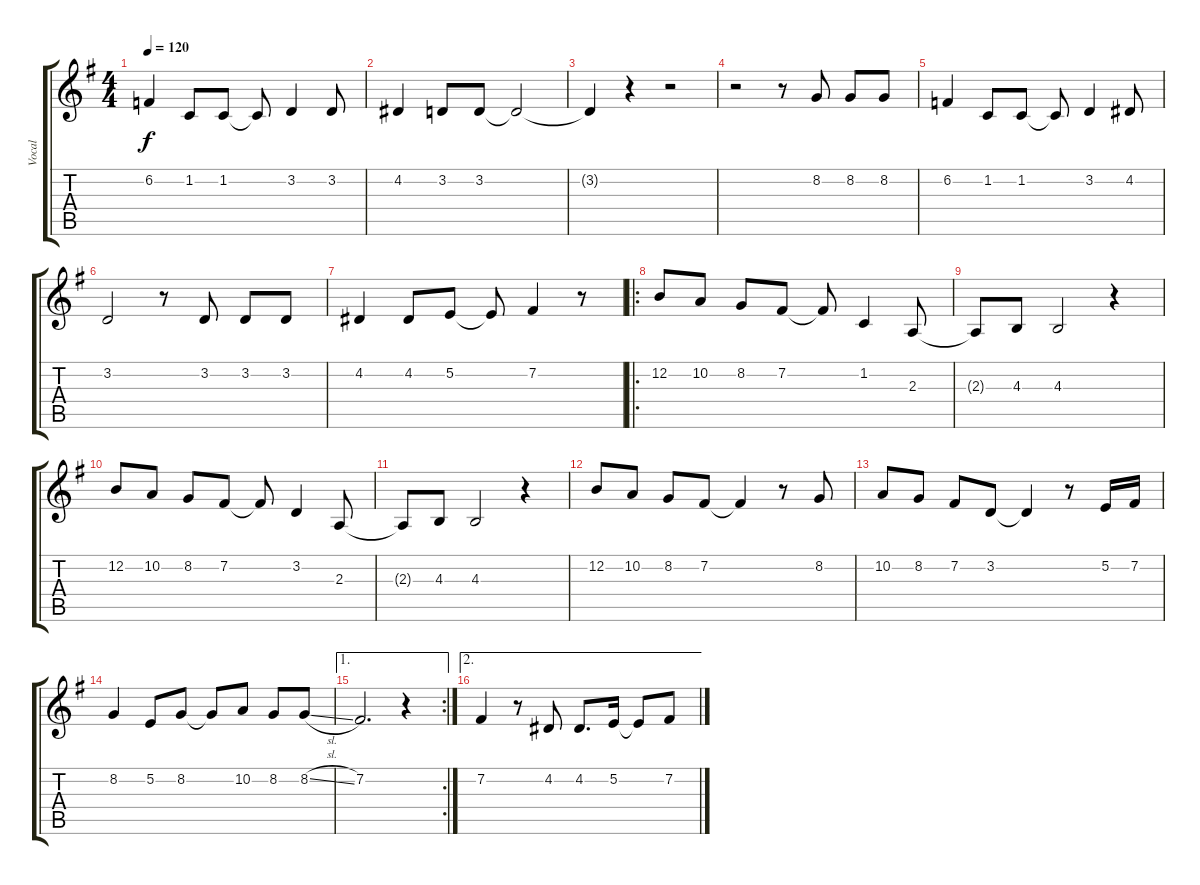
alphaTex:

\track ("Vocal" "Vocal") {instrument lead1square}
\staff {score tabs}
\tuning (E4 B3 G3 D3 A2 E2) {hide}
\ts (4 4)
\tempo 120
\clef g2
\ks g
6.2.4{dy f} 1.2.8 1.2.8 1.2{t}.8 3.2.4 3.2.8 |
4.2.4 3.2.8 3.2.8 3.2{t}.2 |
3.2{t}.4 r.4 r.2 |
r.2 r.8 8.2.8 8.2.8 8.2.8 |
6.2.4 1.2.8 1.2.8 1.2{t}.8 3.2.4 4.2.8 |
3.2.2 r.8 3.2.8 3.2.8 3.2.8 |
4.2.4 4.2.8 5.2.8 5.2{t}.8 7.2.4 r.8 |
\ro
12.2.8 10.2.8 8.2.8 7.2.8 7.2{t}.8 1.2.4 2.3.8 |
2.3{t}.8 4.3.8 4.3.2 r.4 |
12.2.8 10.2.8 8.2.8 7.2.8 7.2{t}.8 3.2.4 2.3.8 |
2.3{t}.8 4.3.8 4.3.2 r.4 |
12.2.8 10.2.8 8.2.8 7.2.8 7.2{t}.4 r.8 8.2.8 |
10.2.8 8.2.8 7.2.8 3.2.8 3.2{t}.4 r.8 5.2.16 7.2.16 |
8.2.4 5.2.8 8.2.8 8.2{t}.8 10.2.8 8.2.8 8.2{sl}.8 |
\ae 1
\rc 2
7.2.2{d} r.4 |
\ae 2
7.2.4 r.8 4.2.8 4.2.8{d} 5.2.16 5.2{t}.8 7.2.8
